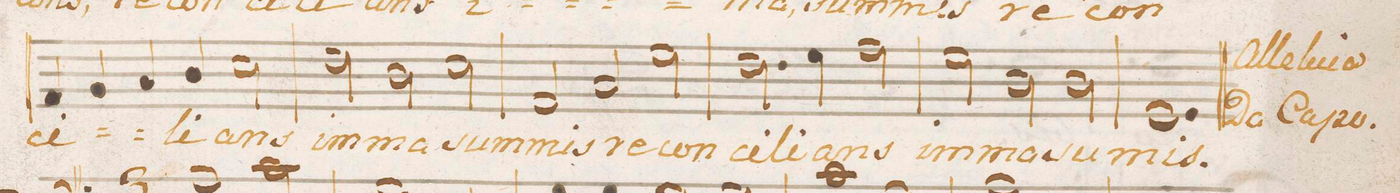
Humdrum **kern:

**kern	**text
*I"Basso.	*
*clefF4	*
*k[]	*
*M3/2	*
4AA/	-ci-
4BB/	.
4C/	.
4D/	-li-
2E\	-ans
=36	=36
2F\	im-
2D\	-ma
2E\	sum-
=37	=37
2AA/	-mis
2C/	re-
2G\	-con-
=38	=38
2.F\	-ci-
4G\	-li-
2A\	-ans
=39	=39
2G\	im-
2D\	-ma
2D\	su-
=40	=40
1.GG	-mis.
==	==
*-	*-
